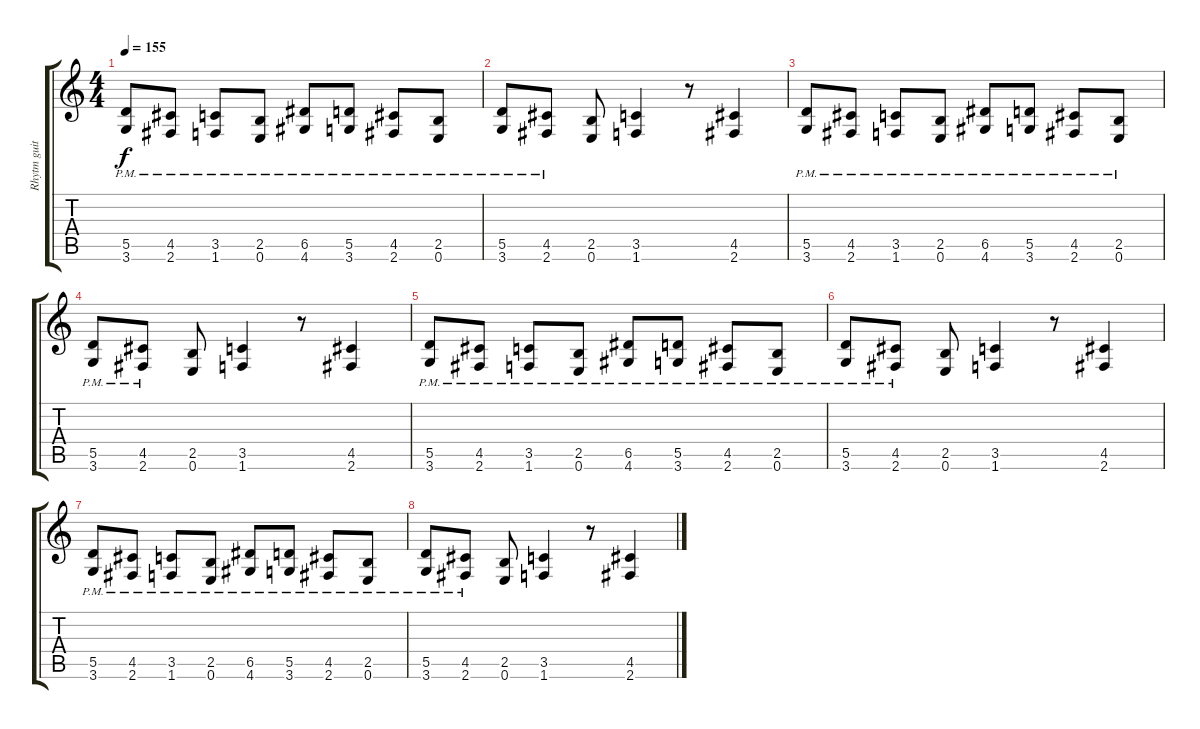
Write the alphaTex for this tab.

\track ("Rhytm guitar" "Rhytm guit") {instrument distortionguitar}
\staff {score tabs}
\tuning (E4 B3 G3 D3 A2 E2) {hide}
\ts (4 4)
\tempo 155
\clef g2
\ks c
(5.5{pm} 3.6{pm}).8{dy f} (4.5{pm} 2.6{pm}).8 (3.5{pm} 1.6{pm}).8 (2.5{pm} 0.6{pm}).8 (6.5{pm} 4.6{pm}).8 (5.5{pm} 3.6{pm}).8 (4.5{pm} 2.6{pm}).8 (2.5{pm} 0.6{pm}).8 |
(5.5{pm} 3.6{pm}).8 (4.5{pm} 2.6{pm}).8 (2.5 0.6).8 (3.5 1.6).4 r.8 (4.5 2.6).4 |
(5.5{pm} 3.6{pm}).8 (4.5{pm} 2.6{pm}).8 (3.5{pm} 1.6{pm}).8 (2.5{pm} 0.6{pm}).8 (6.5{pm} 4.6{pm}).8 (5.5{pm} 3.6{pm}).8 (4.5{pm} 2.6{pm}).8 (2.5{pm} 0.6{pm}).8 |
(5.5{pm} 3.6{pm}).8 (4.5{pm} 2.6{pm}).8 (2.5 0.6).8 (3.5 1.6).4 r.8 (4.5 2.6).4 |
(5.5{pm} 3.6{pm}).8 (4.5{pm} 2.6{pm}).8 (3.5{pm} 1.6{pm}).8 (2.5{pm} 0.6{pm}).8 (6.5{pm} 4.6{pm}).8 (5.5{pm} 3.6{pm}).8 (4.5{pm} 2.6{pm}).8 (2.5{pm} 0.6{pm}).8 |
(5.5{pm} 3.6{pm}).8 (4.5{pm} 2.6{pm}).8 (2.5 0.6).8 (3.5 1.6).4 r.8 (4.5 2.6).4 |
(5.5{pm} 3.6{pm}).8 (4.5{pm} 2.6{pm}).8 (3.5{pm} 1.6{pm}).8 (2.5{pm} 0.6{pm}).8 (6.5{pm} 4.6{pm}).8 (5.5{pm} 3.6{pm}).8 (4.5{pm} 2.6{pm}).8 (2.5{pm} 0.6{pm}).8 |
(5.5{pm} 3.6{pm}).8 (4.5{pm} 2.6{pm}).8 (2.5 0.6).8 (3.5 1.6).4 r.8 (4.5 2.6).4
